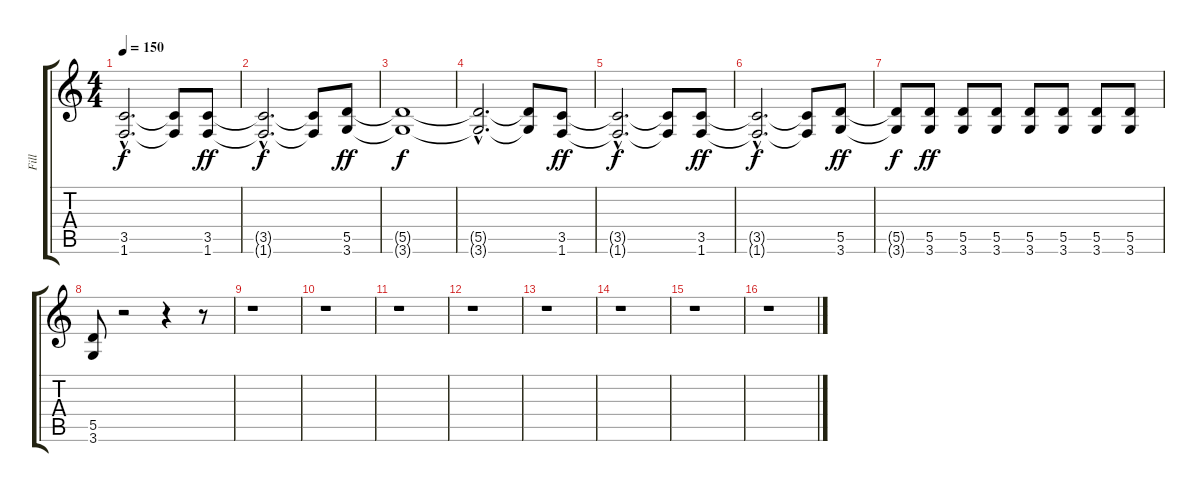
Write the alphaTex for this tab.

\track ("Fill" "Fill") {instrument distortionguitar}
\staff {score tabs}
\tuning (E4 B3 G3 D3 A2 E2) {hide}
\ts (4 4)
\tempo 150
\clef g2
\ks c
(3.5{hac t} 1.6{hac t}).2{d dy f} (3.5{t} 1.6{t}).8 (3.5 1.6).8{dy ff} |
(3.5{hac t} 1.6{hac t}).2{d dy f} (3.5{t} 1.6{t}).8 (5.5 3.6).8{dy ff} |
(5.5{t} 3.6{t}).1{dy f} |
(5.5{hac t} 3.6{hac t}).2{d} (5.5{t} 3.6{t}).8 (3.5 1.6).8{dy ff} |
(3.5{hac t} 1.6{hac t}).2{d dy f} (3.5{t} 1.6{t}).8 (3.5 1.6).8{dy ff} |
(3.5{hac t} 1.6{hac t}).2{d dy f} (3.5{t} 1.6{t}).8 (5.5 3.6).8{dy ff} |
(5.5{t} 3.6{t}).8{dy f} (5.5 3.6).8{dy ff} (5.5 3.6).8 (5.5 3.6).8 (5.5 3.6).8 (5.5 3.6).8 (5.5 3.6).8 (5.5 3.6).8 |
(5.5 3.6).8 r.2 r.4 r.8 |
r.1 |
r.1 |
r.1 |
r.1 |
r.1 |
r.1 |
r.1 |
r.1
